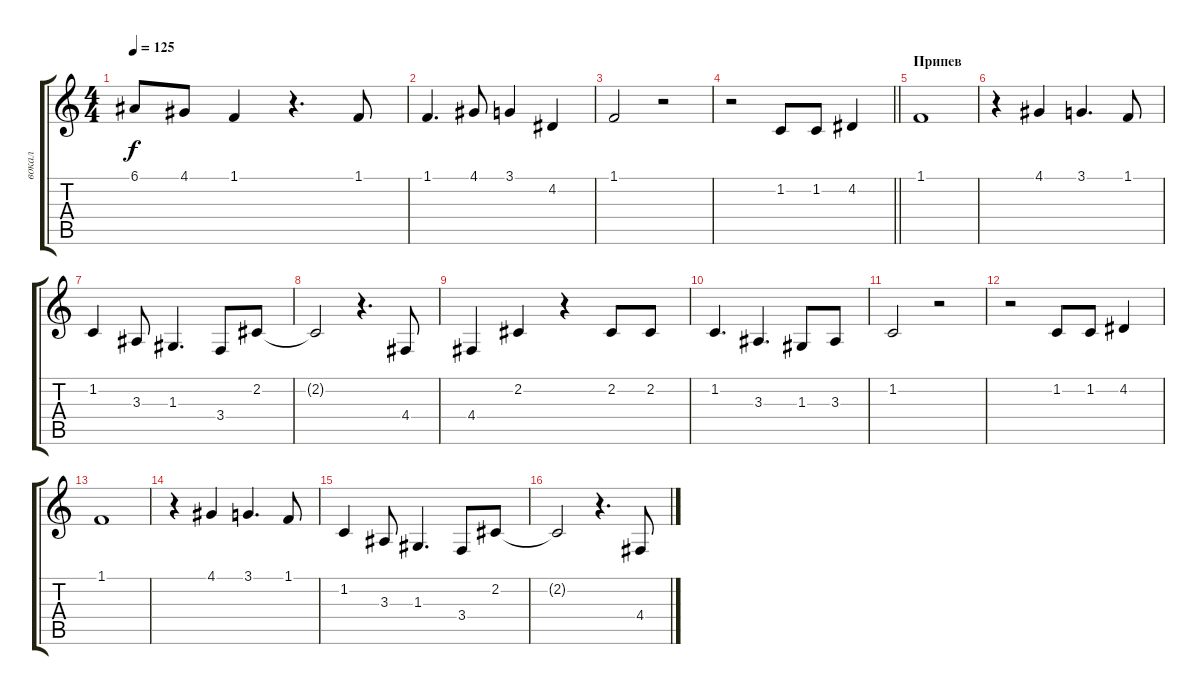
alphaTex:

\track ("вокал" "вокал") {instrument piccolo}
\staff {score tabs}
\tuning (E4 B3 G3 D3 A2 E2) {hide}
\ts (4 4)
\tempo 125
\clef g2
\ks c
6.1.8{dy f} 4.1.8 1.1.4 r.4{d} 1.1.8 |
1.1.4{d} 4.1.8 3.1.4 4.2.4 |
1.1.2 r.2 |
\barLineRight lightlight
r.2 1.2.8 1.2.8 4.2.4 |
\section ("" "Припев")
1.1.1 |
r.4 4.1.4 3.1.4{d} 1.1.8 |
1.2.4 3.3.8 1.3.4{d} 3.4.8 2.2.8 |
2.2{t}.2 r.4{d} 4.4.8 |
4.4.4 2.2.4 r.4 2.2.8 2.2.8 |
1.2.4{d} 3.3.4{d} 1.3.8 3.3.8 |
1.2.2 r.2 |
r.2 1.2.8 1.2.8 4.2.4 |
1.1.1 |
r.4 4.1.4 3.1.4{d} 1.1.8 |
1.2.4 3.3.8 1.3.4{d} 3.4.8 2.2.8 |
2.2{t}.2 r.4{d} 4.4.8
